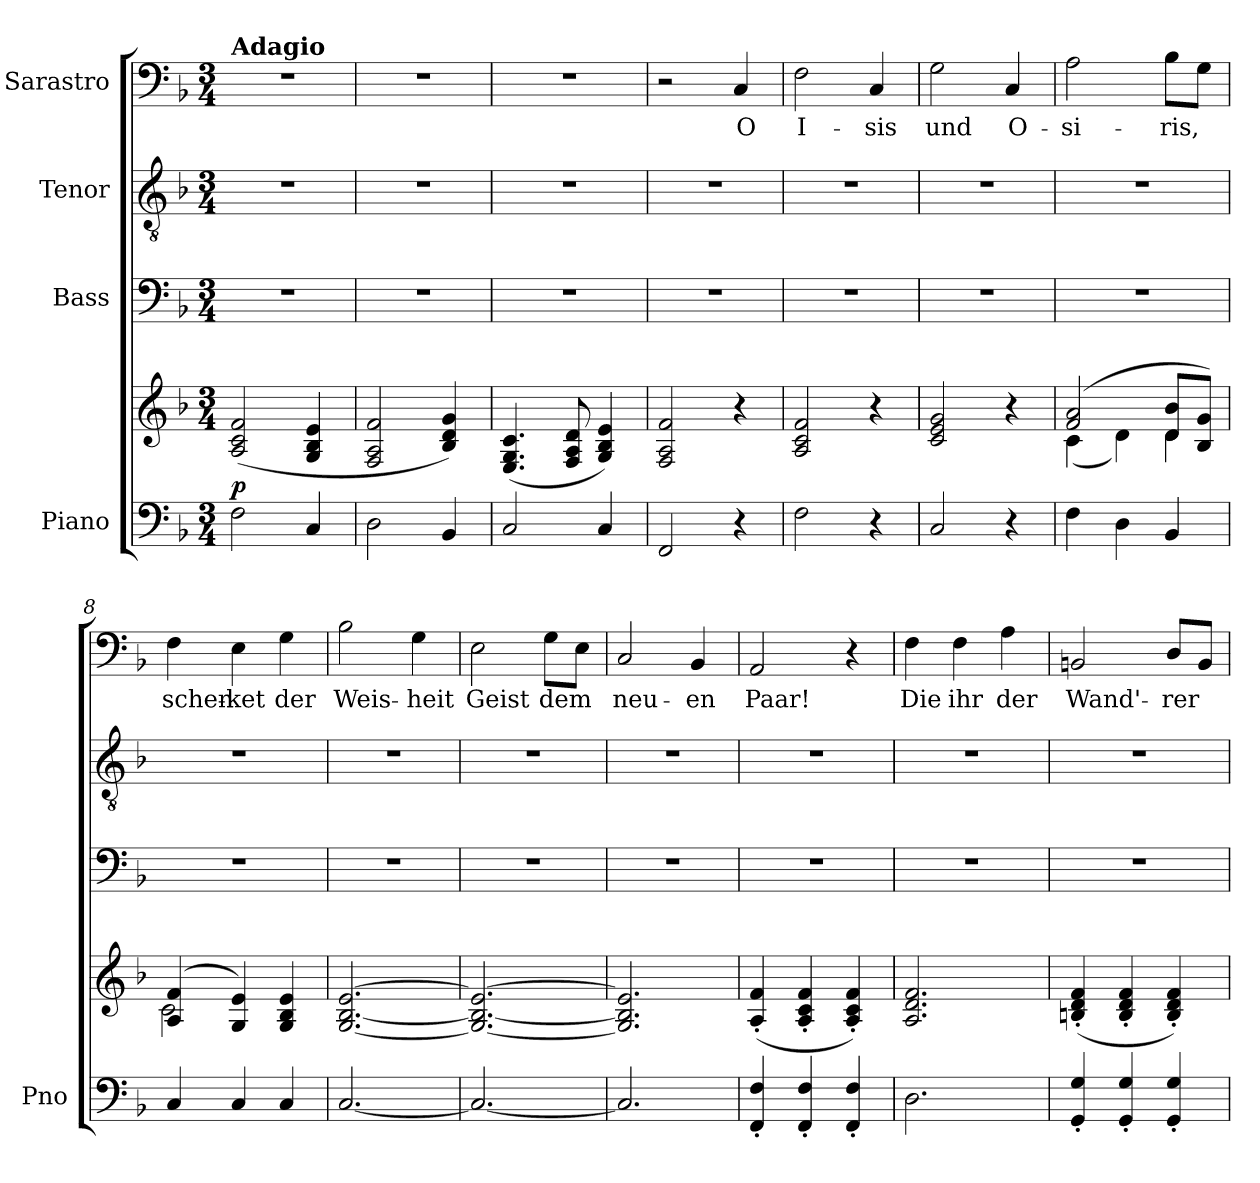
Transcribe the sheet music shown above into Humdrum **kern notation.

**kern	**kern	**dynam	**kern	**kern	**kern	**text
*part4	*part4	*part4	*part3	*part2	*part1	*part1
*staff5	*staff4	*staff4/5	*staff3	*staff2	*staff1	*staff1
*I"Piano	*	*	*I"Bass	*I"Tenor	*I"Sarastro	*
*I'Pno	*	*	*	*	*	*
*clefF4	*clefG2	*	*clefF4	*clefGv2	*clefF4	*
*k[b-]	*k[b-]	*	*k[b-]	*k[b-]	*k[b-]	*
*F:	*F:	*	*F:	*F:	*F:	*
*M3/4	*M3/4	*	*M3/4	*M3/4	*M3/4	*
=1	=1	=1	=1	=1	=1	=1
!	!	!	!	!	!LO:TX:a:B:t=Adagio	!
!	!	!LO:DY:a=2	!	!	!	!
2F\	(2A/ 2c/ 2f/	p	2.r	2.r	2.r	.
4C/	4G/ 4B-/ 4e/	.	.	.	.	.
=2	=2	=2	=2	=2	=2	=2
2D\	2F/ 2A/ 2f/	.	2.r	2.r	2.r	.
4BB-/	4B-/ 4d/ 4g/)	.	.	.	.	.
=3	=3	=3	=3	=3	=3	=3
2C/	(4.E/ 4.G/ 4.c/	.	2.r	2.r	2.r	.
.	8F/ 8A/ 8d/	.	.	.	.	.
4C/	4G/ 4B-/ 4e/)	.	.	.	.	.
=4	=4	=4	=4	=4	=4	=4
2FF/	2F/ 2A/ 2f/	.	2.r	2.r	2r	.
4r	4r	.	.	.	4C/	O
=5	=5	=5	=5	=5	=5	=5
2F\	2A/ 2c/ 2f/	.	2.r	2.r	2F\	I-
4r	4r	.	.	.	4C/	-sis
=6	=6	=6	=6	=6	=6	=6
2C/	2c/ 2e/ 2g/	.	2.r	2.r	2G\	und
4r	4r	.	.	.	4C/	O-
=7	=7	=7	=7	=7	=7	=7
*	*^	*	*	*	*	*
4F\	(2f/ 2a/	(4c\	.	2.r	2.r	2A\	-si-
4D\	.	4d\)	.	.	.	.	.
4BB-/	8d/ 8b-/L	4d\	.	.	.	8B-\L	-ris,
.	8B-/ 8g/J)	.	.	.	.	8G\J	.
!!LO:LB:g=z
=8	=8	=8	=8	=8	=8	=8	=8
4C/	(4A/ 4f/	2c\	.	2.r	2.r	4F\	schen-
4C/	4G/ 4e/)	.	.	.	.	4E\	-ket
4C/	4G/ 4B-/ 4e/	4ryy	.	.	.	4G\	der
*	*v	*v	*	*	*	*	*
=9	=9	=9	=9	=9	=9	=9
[2.C/	[2.G/ [2.B-/ [2.e/	.	2.r	2.r	2B-\	Weis-
.	.	.	.	.	4G\	-heit
=10	=10	=10	=10	=10	=10	=10
2.C/_	2.G/_ 2.B-/_ 2.e/_	.	2.r	2.r	2E\	Geist
.	.	.	.	.	8G\L	dem
.	.	.	.	.	8E\J	.
=11	=11	=11	=11	=11	=11	=11
2.C/]	2.G/] 2.B-/] 2.e/]	.	2.r	2.r	2C/	neu-
.	.	.	.	.	4BB-/	-en
=12	=12	=12	=12	=12	=12	=12
4FF/'< 4F/'<	(4A/'< 4f/'<	.	2.r	2.r	2AA/	Paar!
4FF/'< 4F/'<	4A/'< 4c/'< 4f/'<	.	.	.	.	.
4FF/'< 4F/'<	4A/'< 4c/'< 4f/'<)	.	.	.	4r	.
=13	=13	=13	=13	=13	=13	=13
2.D\	2.A/ 2.d/ 2.f/	.	2.r	2.r	4F\	Die
.	.	.	.	.	4F\	ihr
.	.	.	.	.	4A\	der
=14	=14	=14	=14	=14	=14	=14
4GG/'< 4G/'<	(4Bn/'< 4d/'< 4f/'<	.	2.r	2.r	2BBn/	Wand'-
4GG/'< 4G/'<	4B/'< 4d/'< 4f/'<	.	.	.	.	.
4GG/'< 4G/'<	4B/'< 4d/'< 4f/'<)	.	.	.	8D/L	-rer
.	.	.	.	.	8BB/J	.
=	=	=	=	=	=	=
*-	*-	*-	*-	*-	*-	*-
